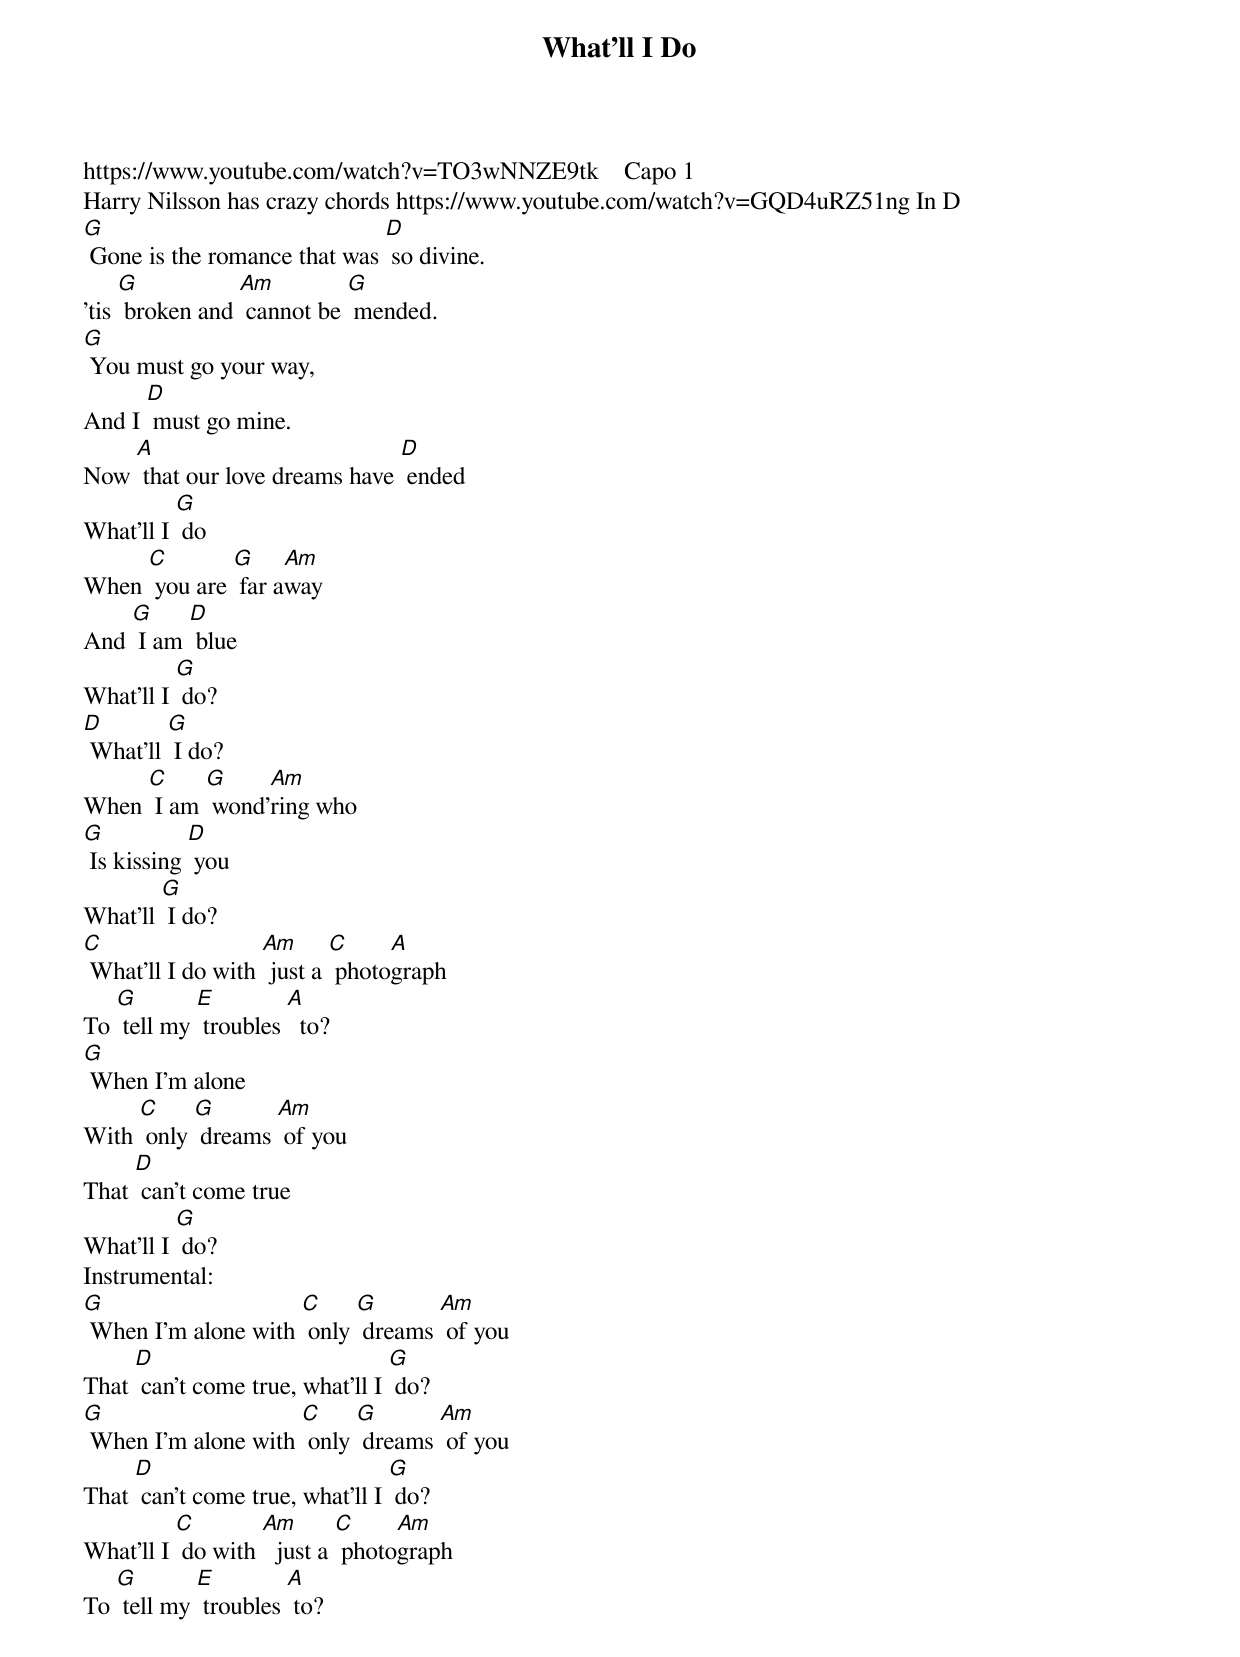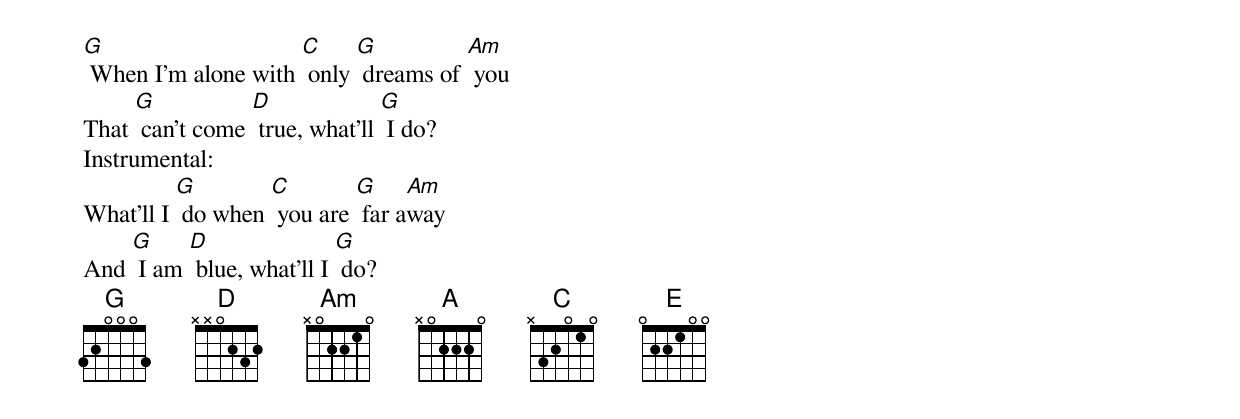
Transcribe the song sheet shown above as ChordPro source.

{t: What'll I Do }
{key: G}
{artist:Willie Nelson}
https://www.youtube.com/watch?v=TO3wNNZE9tk    Capo 1
Harry Nilsson has crazy chords https://www.youtube.com/watch?v=GQD4uRZ51ng In D
{c: }
[G] Gone is the romance that was [D] so divine.
'tis [G] broken and [Am] cannot be [G] mended.
[G] You must go your way,
And I [D] must go mine.
Now [A] that our love dreams have [D] ended
{c: }
What'll I [G] do
When [C] you are [G] far a[Am]way
And [G] I am [D] blue
What'll I [G] do?
{c: }
[D] What'll [G] I do?
When [C] I am [G] wond'[Am]ring who
[G] Is kissing [D] you
What'll [G] I do?
{c: }
[C] What'll I do with [Am] just a [C] photo[A]graph
To [G] tell my [E] troubles [A]  to?
{c: }
[G] When I'm alone
With [C] only [G] dreams [Am] of you
That [D] can’t come true
What'll I [G] do?
Instrumental:
[G] When I'm alone with [C] only [G] dreams [Am] of you
That [D] can’t come true, what'll I [G] do?
[G] When I'm alone with [C] only [G] dreams [Am] of you
That [D] can’t come true, what'll I [G] do?
{c: }
What'll I [C] do with [Am]  just a [C] photo[Am]graph
To [G] tell my [E] troubles [A] to?
{c: }
[G] When I'm alone with [C] only [G] dreams of [Am] you
That [G] can’t come [D] true, what'll [G] I do?
Instrumental:
What'll I [G] do when [C] you are [G] far a[Am]way
And [G] I am [D] blue, what'll I [G] do?
{c: }
